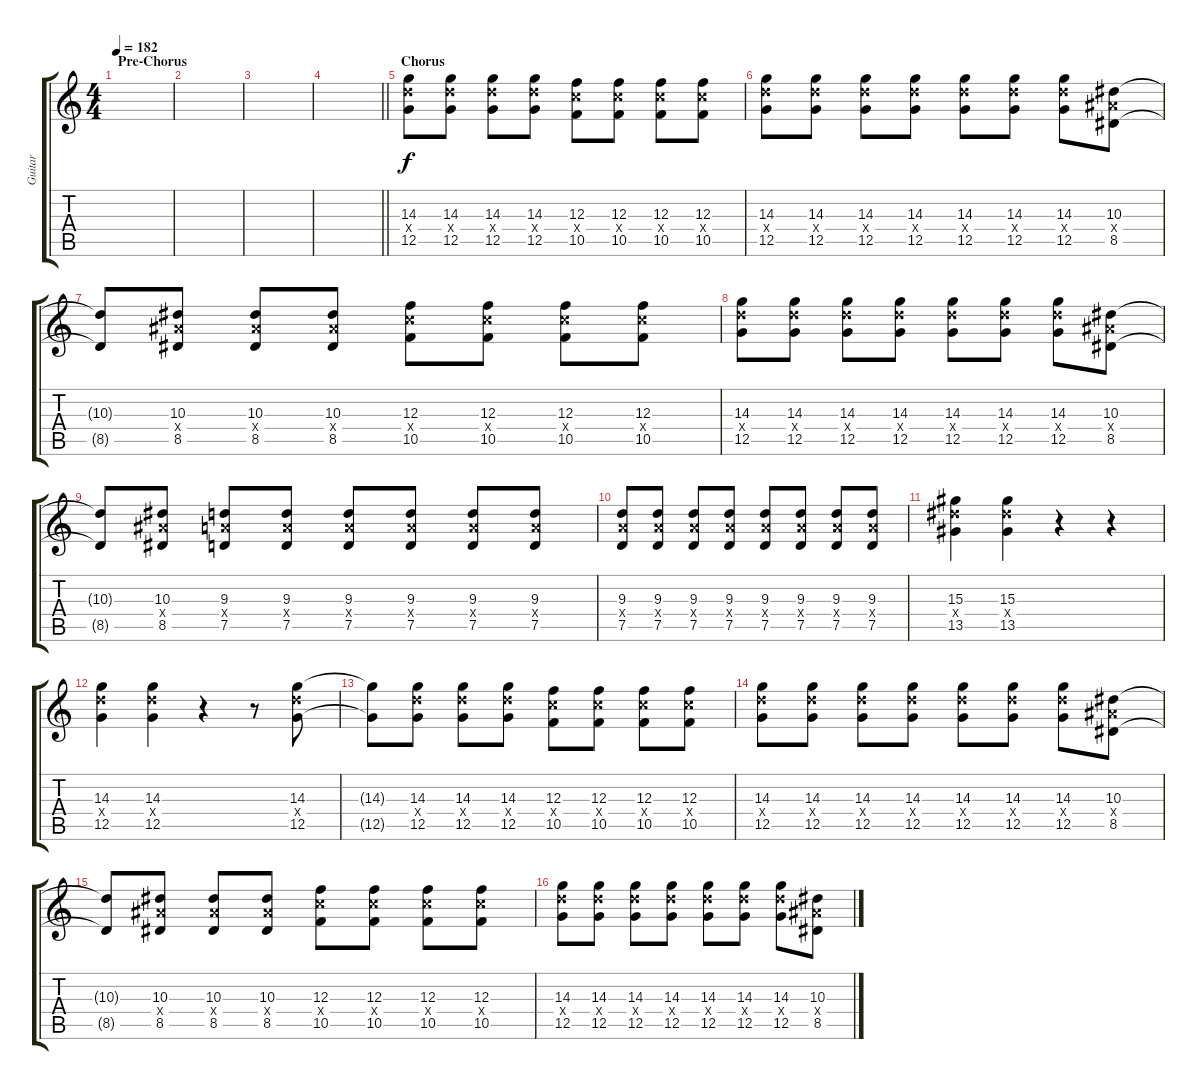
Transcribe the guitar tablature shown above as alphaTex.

\track ("Guitar" "Guitar") {instrument distortionguitar}
\staff {score tabs}
\tuning (D4 A3 F3 C3 G2 C2) {hide}
\ts (4 4)
\section ("" "Pre-Chorus")
\tempo 182
\clef g2
\ks c
|
|
|
\barLineRight lightlight
|
\section ("" "Chorus")
(14.3 14.4{x} 12.5).8 (14.3 14.4{x} 12.5).8 (14.3 14.4{x} 12.5).8 (14.3 14.4{x} 12.5).8 (12.3 12.4{x} 10.5).8 (12.3 12.4{x} 10.5).8 (12.3 12.4{x} 10.5).8 (12.3 12.4{x} 10.5).8 |
(14.3 14.4{x} 12.5).8 (14.3 14.4{x} 12.5).8 (14.3 14.4{x} 12.5).8 (14.3 14.4{x} 12.5).8 (14.3 14.4{x} 12.5).8 (14.3 14.4{x} 12.5).8 (14.3 14.4{x} 12.5).8 (10.3 10.4{x} 8.5).8 |
(10.3{t} 8.5{t}).8 (10.3 10.4{x} 8.5).8 (10.3 10.4{x} 8.5).8 (10.3 10.4{x} 8.5).8 (12.3 12.4{x} 10.5).8 (12.3 12.4{x} 10.5).8 (12.3 12.4{x} 10.5).8 (12.3 12.4{x} 10.5).8 |
(14.3 14.4{x} 12.5).8 (14.3 14.4{x} 12.5).8 (14.3 14.4{x} 12.5).8 (14.3 14.4{x} 12.5).8 (14.3 14.4{x} 12.5).8 (14.3 14.4{x} 12.5).8 (14.3 14.4{x} 12.5).8 (10.3 10.4{x} 8.5).8 |
(10.3{t} 8.5{t}).8 (10.3 10.4{x} 8.5).8 (9.3 9.4{x} 7.5).8 (9.3 9.4{x} 7.5).8 (9.3 9.4{x} 7.5).8 (9.3 9.4{x} 7.5).8 (9.3 9.4{x} 7.5).8 (9.3 9.4{x} 7.5).8 |
(9.3 9.4{x} 7.5).8 (9.3 9.4{x} 7.5).8 (9.3 9.4{x} 7.5).8 (9.3 9.4{x} 7.5).8 (9.3 9.4{x} 7.5).8 (9.3 9.4{x} 7.5).8 (9.3 9.4{x} 7.5).8 (9.3 9.4{x} 7.5).8 |
(15.3 15.4{x} 13.5).4 (15.3 15.4{x} 13.5).4 r.4 r.4 |
(14.3 14.4{x} 12.5).4 (14.3 14.4{x} 12.5).4 r.4 r.8 (14.3 14.4{x} 12.5).8 |
(14.3{t} 12.5{t}).8 (14.3 14.4{x} 12.5).8 (14.3 14.4{x} 12.5).8 (14.3 14.4{x} 12.5).8 (12.3 12.4{x} 10.5).8 (12.3 12.4{x} 10.5).8 (12.3 12.4{x} 10.5).8 (12.3 12.4{x} 10.5).8 |
(14.3 14.4{x} 12.5).8 (14.3 14.4{x} 12.5).8 (14.3 14.4{x} 12.5).8 (14.3 14.4{x} 12.5).8 (14.3 14.4{x} 12.5).8 (14.3 14.4{x} 12.5).8 (14.3 14.4{x} 12.5).8 (10.3 10.4{x} 8.5).8 |
(10.3{t} 8.5{t}).8 (10.3 10.4{x} 8.5).8 (10.3 10.4{x} 8.5).8 (10.3 10.4{x} 8.5).8 (12.3 12.4{x} 10.5).8 (12.3 12.4{x} 10.5).8 (12.3 12.4{x} 10.5).8 (12.3 12.4{x} 10.5).8 |
(14.3 14.4{x} 12.5).8 (14.3 14.4{x} 12.5).8 (14.3 14.4{x} 12.5).8 (14.3 14.4{x} 12.5).8 (14.3 14.4{x} 12.5).8 (14.3 14.4{x} 12.5).8 (14.3 14.4{x} 12.5).8 (10.3 10.4{x} 8.5).8
